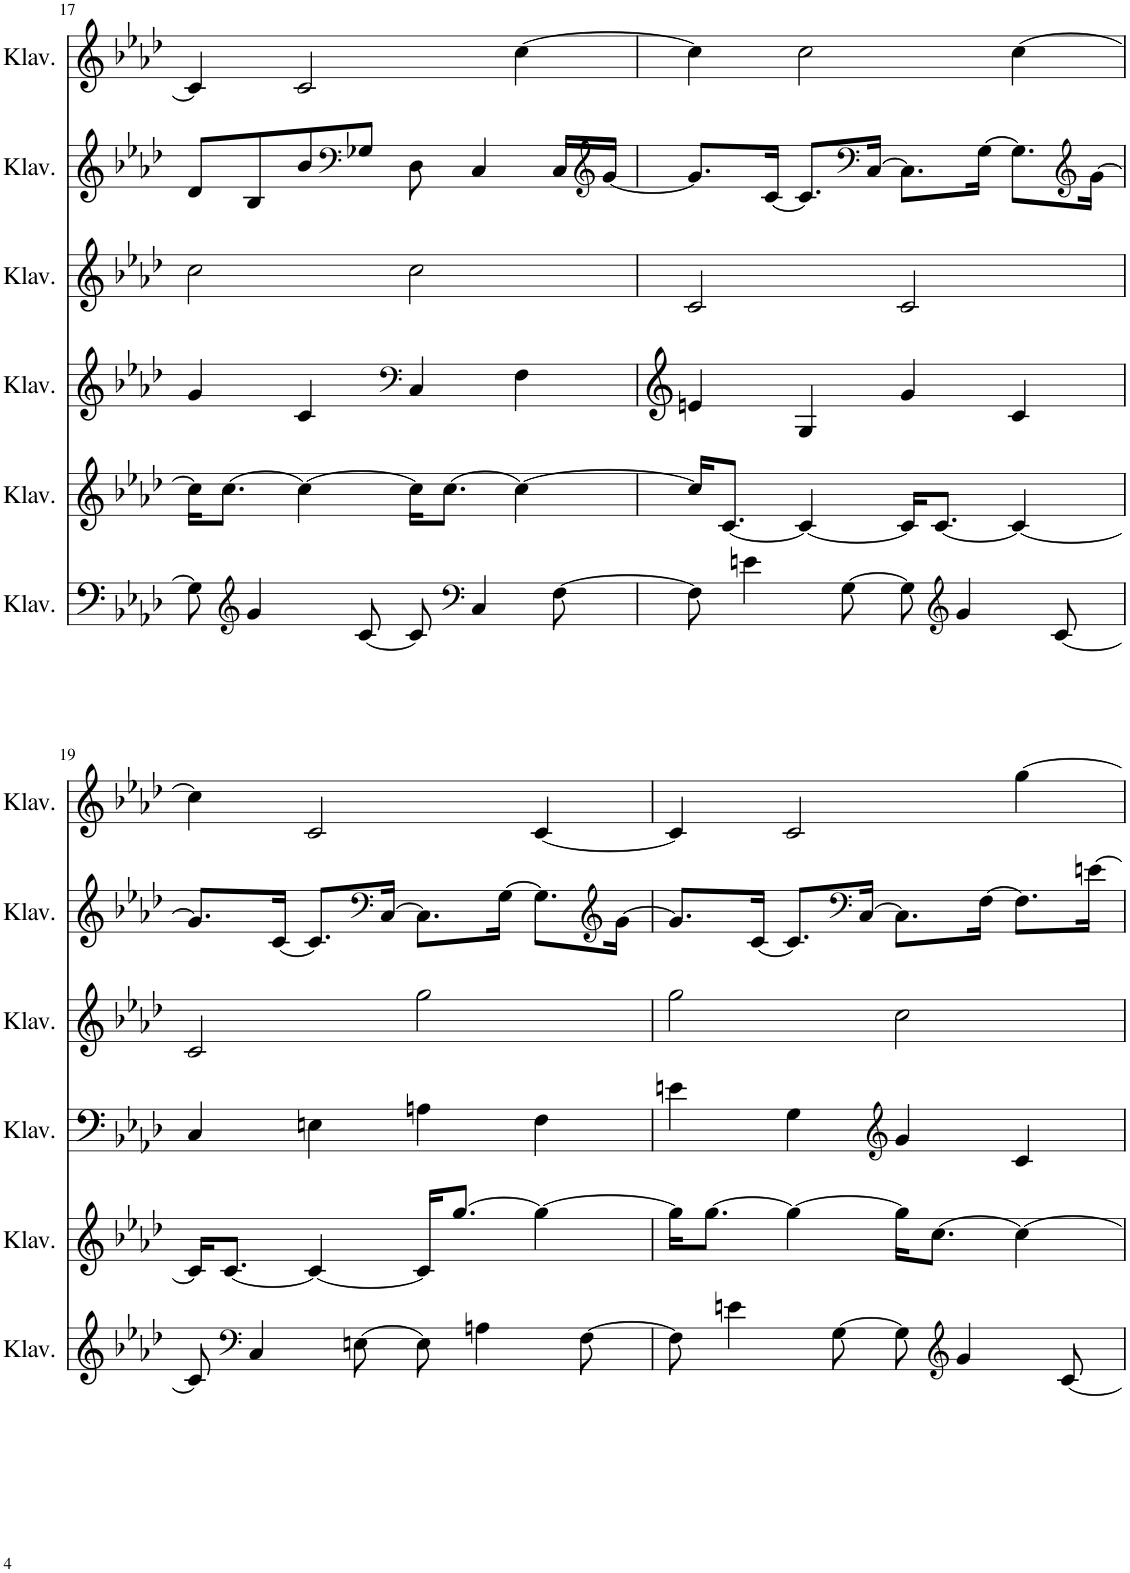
**kern	**kern	**kern	**kern	**kern	**kern
*part6	*part5	*part4	*part3	*part2	*part1
*staff6	*staff5	*staff4	*staff3	*staff2	*staff1
*I"Klavier	*I"Klavier	*I"Klavier	*I"Klavier	*I"Klavier	*I"Klavier
*I'Klav.	*I'Klav.	*I'Klav.	*I'Klav.	*I'Klav.	*I'Klav.
!!LO:PB:g=z
*clefF4	*clefG2	*clefF4	*clefG2	*clefG2	*clefG2
*k[b-e-a-d-]	*k[b-e-a-d-]	*k[b-e-a-d-]	*k[b-e-a-d-]	*k[b-e-a-d-]	*k[b-e-a-d-]
*M4/4	*M4/4	*M4/4	*M4/4	*M4/4	*M4/4
=17	=17	=17	=17	=17	=17
8G\]	16cc\KL]	4g/	2cc\	8d-/L	4c/]
.	[8.cc\J	.	.	.	.
*clefG2	*	*	*	*	*
4g/	.	.	.	8B-/	.
.	4cc\_	4c/	.	8b-/	2c/
*	*	*	*	*clefF4	*
[8c/	.	.	.	8G-X/J	.
*	*	*clefF4	*	*	*
8c/]	16cc\KL]	4C/	2cc\	8D-\	.
.	[8.cc\J	.	.	.	.
*clefF4	*	*	*	*	*
4C/	.	.	.	4C/	.
.	4cc\_	4F\	.	.	[4cc\
[8F\	.	.	.	16C/LL	.
*	*	*	*	*clefG2	*
.	.	.	.	[16g/JJ	.
=18	=18	=18	=18	=18	=18
8F\]	16cc/KL]	4en/	2c/	8.g/L]	4cc\]
.	[8.c/J	.	.	.	.
4en\	.	.	.	.	.
.	.	.	.	[16c/Jk	.
.	4c/_	4G/	.	8.c/L]	2cc\
[8G\	.	.	.	.	.
*	*	*	*	*clefF4	*
.	.	.	.	[16C/Jk	.
8G\]	16c/KL]	4g/	2c/	8.C\L]	.
.	[8.c/J	.	.	.	.
*clefG2	*	*	*	*	*
4g/	.	.	.	.	.
.	.	.	.	[16G\Jk	.
.	4c/_	4c/	.	8.G\L]	[4cc\
[8c/	.	.	.	.	.
*	*	*	*	*clefG2	*
.	.	.	.	[16g\Jk	.
!!LO:LB:g=z
=19	=19	=19	=19	=19	=19
8c/]	16c/KL]	4C/	2c/	8.g/L]	4cc\]
.	[8.c/J	.	.	.	.
*clefF4	*	*	*	*	*
4C/	.	.	.	.	.
.	.	.	.	[16c/Jk	.
.	4c/_	4En\	.	8.c/L]	2c/
[8En\	.	.	.	.	.
*	*	*	*	*clefF4	*
.	.	.	.	[16C/Jk	.
8E\]	16c/KL]	4An\	2gg\	8.C\L]	.
.	[8.gg/J	.	.	.	.
4An\	.	.	.	.	.
.	.	.	.	[16G\Jk	.
.	4gg\_	4F\	.	8.G\L]	[4c/
[8F\	.	.	.	.	.
*	*	*	*	*clefG2	*
.	.	.	.	[16g\Jk	.
=20	=20	=20	=20	=20	=20
8F\]	16gg\KL]	4en\	2gg\	8.g/L]	4c/]
.	[8.gg\J	.	.	.	.
4en\	.	.	.	.	.
.	.	.	.	[16c/Jk	.
.	4gg\_	4G\	.	8.c/L]	2c/
[8G\	.	.	.	.	.
*	*	*	*	*clefF4	*
.	.	.	.	[16C/Jk	.
*	*	*clefG2	*	*	*
8G\]	16gg\KL]	4g/	2cc\	8.C\L]	.
.	[8.cc\J	.	.	.	.
*clefG2	*	*	*	*	*
4g/	.	.	.	.	.
.	.	.	.	[16F\Jk	.
.	4cc\_	4c/	.	8.F\L]	[4gg\
[8c/	.	.	.	.	.
.	.	.	.	[16en\Jk	.
=	=	=	=	=	=
*-	*-	*-	*-	*-	*-
